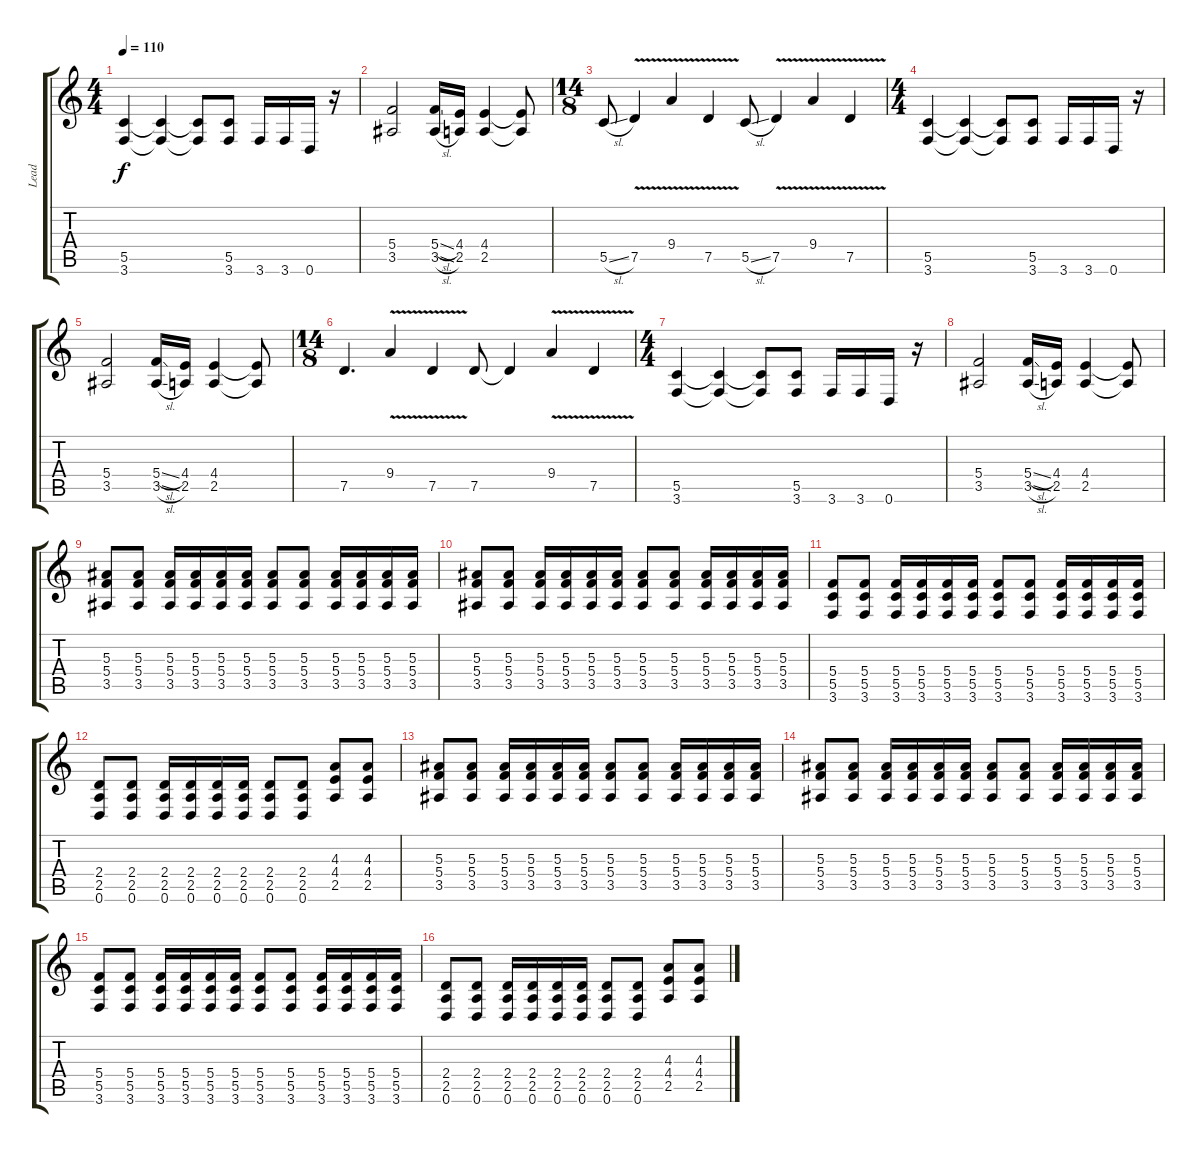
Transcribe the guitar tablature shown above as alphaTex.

\track ("Lead" "Lead") {instrument distortionguitar}
\staff {score tabs}
\tuning (D4 A3 F3 C3 G2 D2) {hide}
\ts (4 4)
\tempo 110
\clef g2
\ks c
(5.5 3.6).4{dy f} (5.5{t} 3.6{t}).4 (5.5{t} 3.6{t}).8 (5.5 3.6).8 3.6.16 3.6.16 0.6.16 r.16 |
(5.4 3.5).2 (5.4{sl} 3.5{sl}).16 (4.4 2.5).16 (4.4 2.5).4 (4.4{t} 2.5{t}).8 |
\ts (14 8)
5.5{sl}.8 7.5{v}.4 9.4{v}.4 7.5{v}.4 5.5{sl}.8 7.5{v}.4 9.4{v}.4 7.5{v}.4 |
\ts (4 4)
(5.5 3.6).4 (5.5{t} 3.6{t}).4 (5.5{t} 3.6{t}).8 (5.5 3.6).8 3.6.16 3.6.16 0.6.16 r.16 |
(5.4 3.5).2 (5.4{sl} 3.5{sl}).16 (4.4 2.5).16 (4.4 2.5).4 (4.4{t} 2.5{t}).8 |
\ts (14 8)
7.5.4{d} 9.4{v}.4 7.5{v}.4 7.5.8 7.5{t}.4 9.4{v}.4 7.5{v}.4 |
\ts (4 4)
(5.5 3.6).4 (5.5{t} 3.6{t}).4 (5.5{t} 3.6{t}).8 (5.5 3.6).8 3.6.16 3.6.16 0.6.16 r.16 |
(5.4 3.5).2 (5.4{sl} 3.5{sl}).16 (4.4 2.5).16 (4.4 2.5).4 (4.4{t} 2.5{t}).8 |
(5.3 5.4 3.5).8 (5.3 5.4 3.5).8 (5.3 5.4 3.5).16 (5.3 5.4 3.5).16 (5.3 5.4 3.5).16 (5.3 5.4 3.5).16 (5.3 5.4 3.5).8 (5.3 5.4 3.5).8 (5.3 5.4 3.5).16 (5.3 5.4 3.5).16 (5.3 5.4 3.5).16 (5.3 5.4 3.5).16 |
(5.3 5.4 3.5).8 (5.3 5.4 3.5).8 (5.3 5.4 3.5).16 (5.3 5.4 3.5).16 (5.3 5.4 3.5).16 (5.3 5.4 3.5).16 (5.3 5.4 3.5).8 (5.3 5.4 3.5).8 (5.3 5.4 3.5).16 (5.3 5.4 3.5).16 (5.3 5.4 3.5).16 (5.3 5.4 3.5).16 |
(5.4 5.5 3.6).8 (5.4 5.5 3.6).8 (5.4 5.5 3.6).16 (5.4 5.5 3.6).16 (5.4 5.5 3.6).16 (5.4 5.5 3.6).16 (5.4 5.5 3.6).8 (5.4 5.5 3.6).8 (5.4 5.5 3.6).16 (5.4 5.5 3.6).16 (5.4 5.5 3.6).16 (5.4 5.5 3.6).16 |
(2.4 2.5 0.6).8 (2.4 2.5 0.6).8 (2.4 2.5 0.6).16 (2.4 2.5 0.6).16 (2.4 2.5 0.6).16 (2.4 2.5 0.6).16 (2.4 2.5 0.6).8 (2.4 2.5 0.6).8 (4.3 4.4 2.5).8 (4.3 4.4 2.5).8 |
(5.3 5.4 3.5).8 (5.3 5.4 3.5).8 (5.3 5.4 3.5).16 (5.3 5.4 3.5).16 (5.3 5.4 3.5).16 (5.3 5.4 3.5).16 (5.3 5.4 3.5).8 (5.3 5.4 3.5).8 (5.3 5.4 3.5).16 (5.3 5.4 3.5).16 (5.3 5.4 3.5).16 (5.3 5.4 3.5).16 |
(5.3 5.4 3.5).8 (5.3 5.4 3.5).8 (5.3 5.4 3.5).16 (5.3 5.4 3.5).16 (5.3 5.4 3.5).16 (5.3 5.4 3.5).16 (5.3 5.4 3.5).8 (5.3 5.4 3.5).8 (5.3 5.4 3.5).16 (5.3 5.4 3.5).16 (5.3 5.4 3.5).16 (5.3 5.4 3.5).16 |
(5.4 5.5 3.6).8 (5.4 5.5 3.6).8 (5.4 5.5 3.6).16 (5.4 5.5 3.6).16 (5.4 5.5 3.6).16 (5.4 5.5 3.6).16 (5.4 5.5 3.6).8 (5.4 5.5 3.6).8 (5.4 5.5 3.6).16 (5.4 5.5 3.6).16 (5.4 5.5 3.6).16 (5.4 5.5 3.6).16 |
(2.4 2.5 0.6).8 (2.4 2.5 0.6).8 (2.4 2.5 0.6).16 (2.4 2.5 0.6).16 (2.4 2.5 0.6).16 (2.4 2.5 0.6).16 (2.4 2.5 0.6).8 (2.4 2.5 0.6).8 (4.3 4.4 2.5).8 (4.3 4.4 2.5).8
